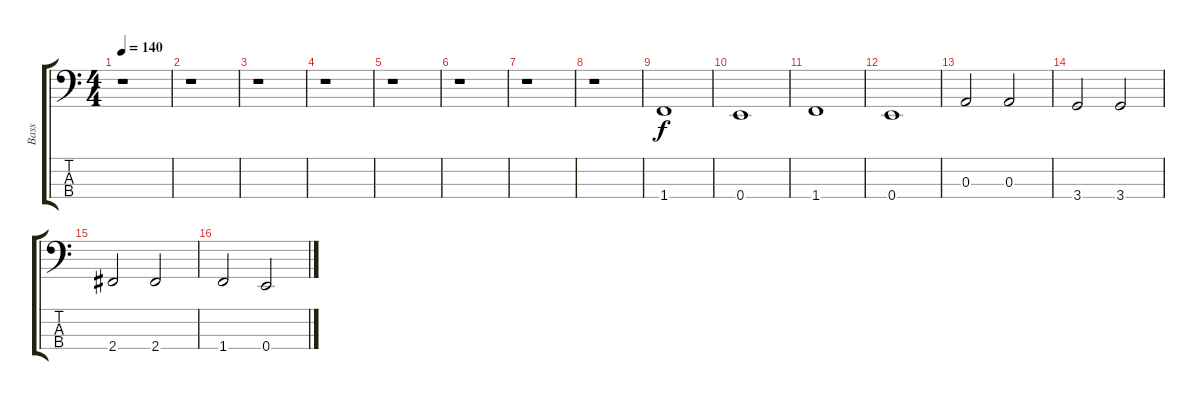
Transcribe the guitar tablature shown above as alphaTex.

\track ("Bass                " "Bass      ") {instrument electricbassfinger}
\staff {score tabs}
\tuning (G2 D2 A1 E1) {hide}
\ts (4 4)
\tempo 140
\clef f4
\ks c
r.1{dy f} |
r.1 |
r.1 |
r.1 |
r.1 |
r.1 |
r.1 |
r.1 |
1.4.1 |
0.4.1 |
1.4.1 |
0.4.1 |
0.3.2 0.3.2 |
3.4.2 3.4.2 |
2.4.2 2.4.2 |
1.4.2 0.4.2
